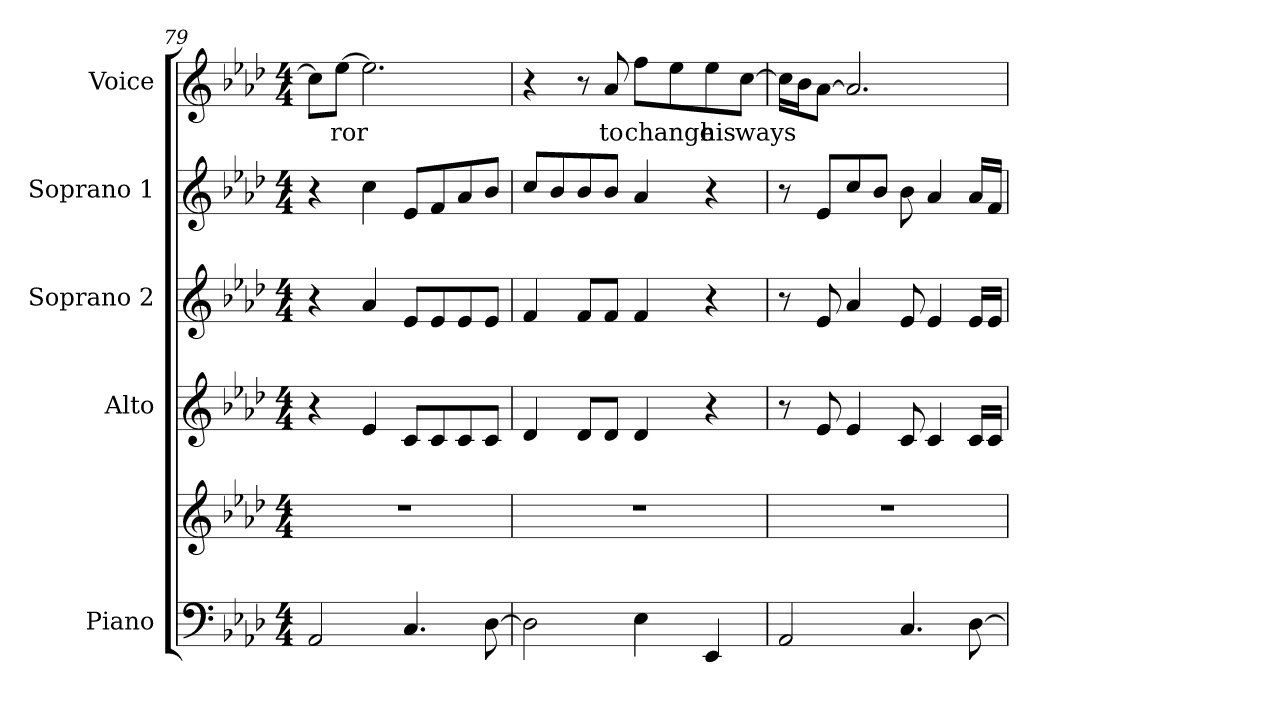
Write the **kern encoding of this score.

**kern	**kern	**kern	**kern	**kern	**kern	**text
*part5	*part5	*part4	*part3	*part2	*part1	*part1
*staff6	*staff5	*staff4	*staff3	*staff2	*staff1	*staff1
*I"Piano	*	*I"Alto	*I"Soprano 2	*I"Soprano 1	*I"Voice	*
*I'Pno.	*	*I'A.	*I'S2	*I'S1	*I'Vo.	*
!!LO:LB:g=z
*clefF4	*clefG2	*clefG2	*clefG2	*clefG2	*clefG2	*
*k[b-e-a-d-]	*k[b-e-a-d-]	*k[b-e-a-d-]	*k[b-e-a-d-]	*k[b-e-a-d-]	*k[b-e-a-d-]	*
*A-:	*A-:	*A-:	*A-:	*A-:	*A-:	*
*M4/4	*M4/4	*M4/4	*M4/4	*M4/4	*M4/4	*
=79	=79	=79	=79	=79	=79	=79
2AA-i/	1r	4r	4r	4r	8cci\L]	.
!	!	!	!	!	!	!LO:LY:b:color=#000000
.	.	.	.	.	[8ee-i\J	ror
.	.	4e-i/	4a-i/	4cci\	2.ee-i\]	.
4.Ci/	.	8ci/L	8e-i/L	8e-i/L	.	.
.	.	8ci/	8e-i/	8fi/	.	.
.	.	8ci/	8e-i/	8a-i/	.	.
[8D-i\	.	8ci/J	8e-i/J	8b-i/J	.	.
=80	=80	=80	=80	=80	=80	=80
2D-i\]	1r	4d-i/	4fi/	8cci/L	4r	.
.	.	.	.	8b-i/	.	.
.	.	8d-i/L	8fi/L	8b-i/	8r	.
!	!	!	!	!	!	!LO:LY:b:color=#000000
.	.	8d-i/J	8fi/J	8b-i/J	8a-i/	to
!	!	!	!	!	!	!LO:LY:b:color=#000000
4E-i\	.	4d-i/	4fi/	4a-i/	8ffi\L	change
.	.	.	.	.	8ee-i\	.
!	!	!	!	!	!	!LO:LY:b:color=#000000
4EE-i/	.	4r	4r	4r	8ee-i\	his
!	!	!	!	!	!	!LO:LY:b:color=#000000
.	.	.	.	.	[8cci\J	ways
=81	=81	=81	=81	=81	=81	=81
2AA-i/	1r	8r	8r	8r	16cci\LL]	.
.	.	.	.	.	16b-i\J	.
.	.	8e-i/	8e-i/	8e-i/L	[8a-i\J	.
.	.	4e-i/	4a-i/	8cci/	2.a-i/]	.
.	.	.	.	8b-i/J	.	.
4.Ci/	.	8ci/	8e-i/	8b-i\	.	.
.	.	4ci/	4e-i/	4a-i/	.	.
[8D-i\	.	16ci/LL	16e-i/LL	16a-i/LL	.	.
.	.	16ci/JJ	16e-i/JJ	16fi/JJ	.	.
=	=	=	=	=	=	=
*-	*-	*-	*-	*-	*-	*-
